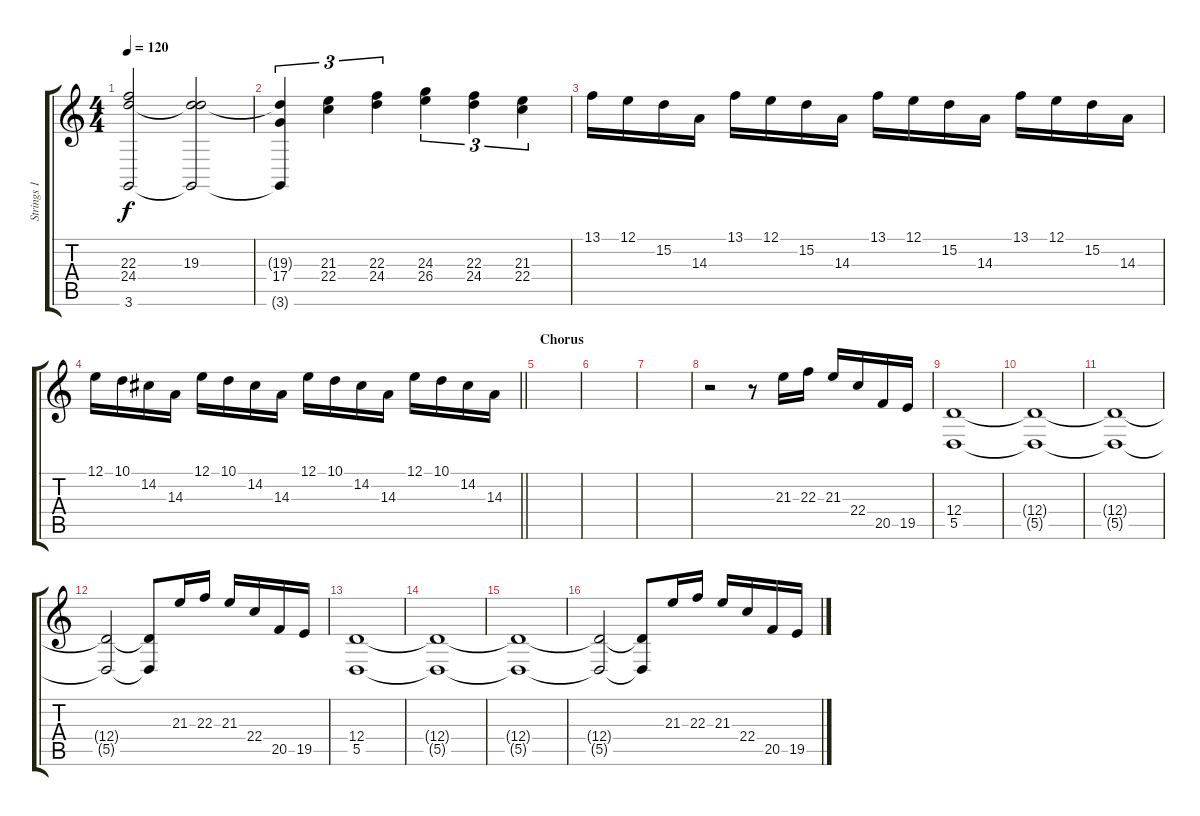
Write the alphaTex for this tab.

\track ("Strings 1" "Strings 1") {instrument stringensemble1}
\staff {score tabs}
\tuning (E4 B3 G3 D3 A2 E2) {hide}
\ts (4 4)
\tempo 120
\clef g2
\ks c
(22.3 24.4 3.6).2{dy f} (19.3 24.4{t} 3.6{t}).2 |
(19.3{t} 17.4 3.6{t}).4{tu (3 2)} (21.3 22.4).4{tu (3 2)} (22.3 24.4).4{tu (3 2)} (24.3 26.4).4{tu (3 2)} (22.3 24.4).4{tu (3 2)} (21.3 22.4).4{tu (3 2)} |
13.1.16 12.1.16 15.2.16 14.3.16 13.1.16 12.1.16 15.2.16 14.3.16 13.1.16 12.1.16 15.2.16 14.3.16 13.1.16 12.1.16 15.2.16 14.3.16 |
\barLineRight lightlight
12.1.16 10.1.16 14.2.16 14.3.16 12.1.16 10.1.16 14.2.16 14.3.16 12.1.16 10.1.16 14.2.16 14.3.16 12.1.16 10.1.16 14.2.16 14.3.16 |
\section ("" "Chorus")
|
|
|
r.2 r.8 21.3.16 22.3.16 21.3.16 22.4.16 20.5.16 19.5.16 |
(12.4 5.5).1 |
(12.4{t} 5.5{t}).1 |
(12.4{t} 5.5{t}).1 |
(12.4{t} 5.5{t}).2 (12.4{t} 5.5{t}).8 21.3.16 22.3.16 21.3.16 22.4.16 20.5.16 19.5.16 |
(12.4 5.5).1 |
(12.4{t} 5.5{t}).1 |
(12.4{t} 5.5{t}).1 |
(12.4{t} 5.5{t}).2 (12.4{t} 5.5{t}).8 21.3.16 22.3.16 21.3.16 22.4.16 20.5.16 19.5.16
